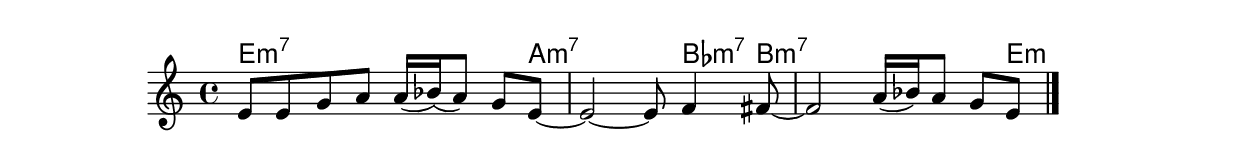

\header {
texidoc = "note heads for improvisation have a different shape. "
}

%{ TODO: the construct with separet SquashVoice context is a little
 gory. FIXME.  %}

\version "1.7.10"

improOn = \notes {\translator Voice = impro }
improOff = \notes {\translator SquashVoice = melo }

global = \notes { s1*3 \bar "|." }

\score {
  <
    \context ChordNames \chords {e8*7:m7 a2.:m7 bes4:m7 b1:m7 e8:m }
    \context Staff \notes <
      \context SquashVoice = impro { \global }
      \context Voice = melo \transpose c c' {
	e8 e g a a16()bes()a8 g \improOn e8
	~e2~e8 f4 fis8
	~fis2 \improOff a16()bes a8 g e
      }
    >
  >
  \paper { 
    \translator {
      \VoiceContext
      \name SquashVoice
      \alias Voice
      \consists Pitch_squash_engraver
      \consists "Accidental_engraver"
      squashedPosition = #0
      NoteHead \override #'style = #'slash
      Accidental \override #'transparent = ##t
    }
    \translator {
      \VoiceContext
      \alias SquashVoice
      \consists "Accidental_engraver"
    }
    \translator {
      \ScoreContext
      \accepts SquashVoice
    }
    \translator {
      \StaffContext
      \remove "Accidental_engraver"
      \accepts SquashVoice
    }
    linewidth = -1
  }
}
%% new-chords-done %%
